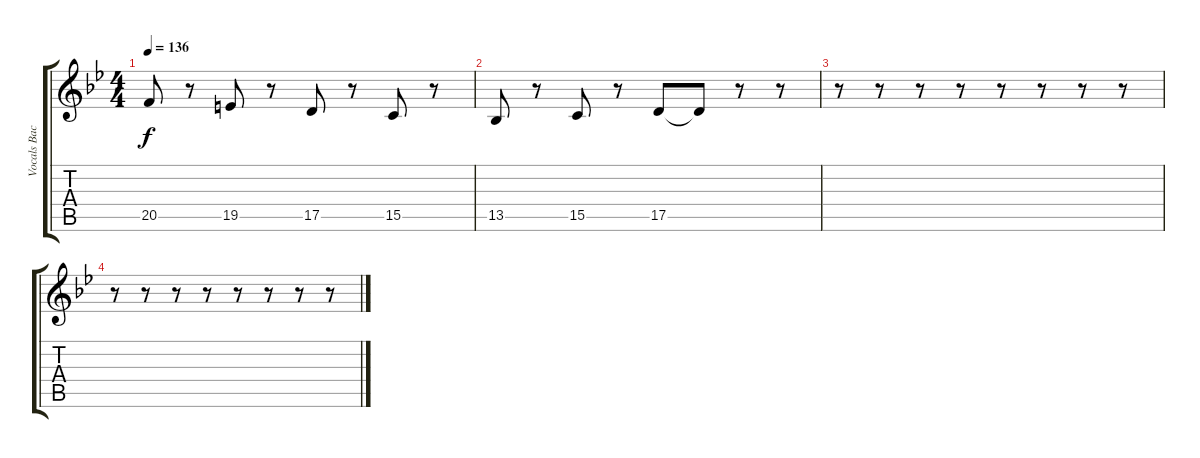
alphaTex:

\track ("Vocals Backround" "Vocals Bac") {instrument lead1square}
\staff {score tabs}
\tuning (E4 B3 G3 D3 A2 E2) {hide}
\ts (4 4)
\tempo 136
\clef g2
\ks gminor
20.5.8{dy f volume 13} r.8 19.5.8 r.8 17.5.8 r.8 15.5.8 r.8 |
13.5.8 r.8 15.5.8 r.8 17.5.8 17.5{t}.8 r.8 r.8 |
r.8 r.8 r.8 r.8 r.8 r.8 r.8 r.8 |
r.8 r.8 r.8 r.8 r.8 r.8 r.8 r.8
